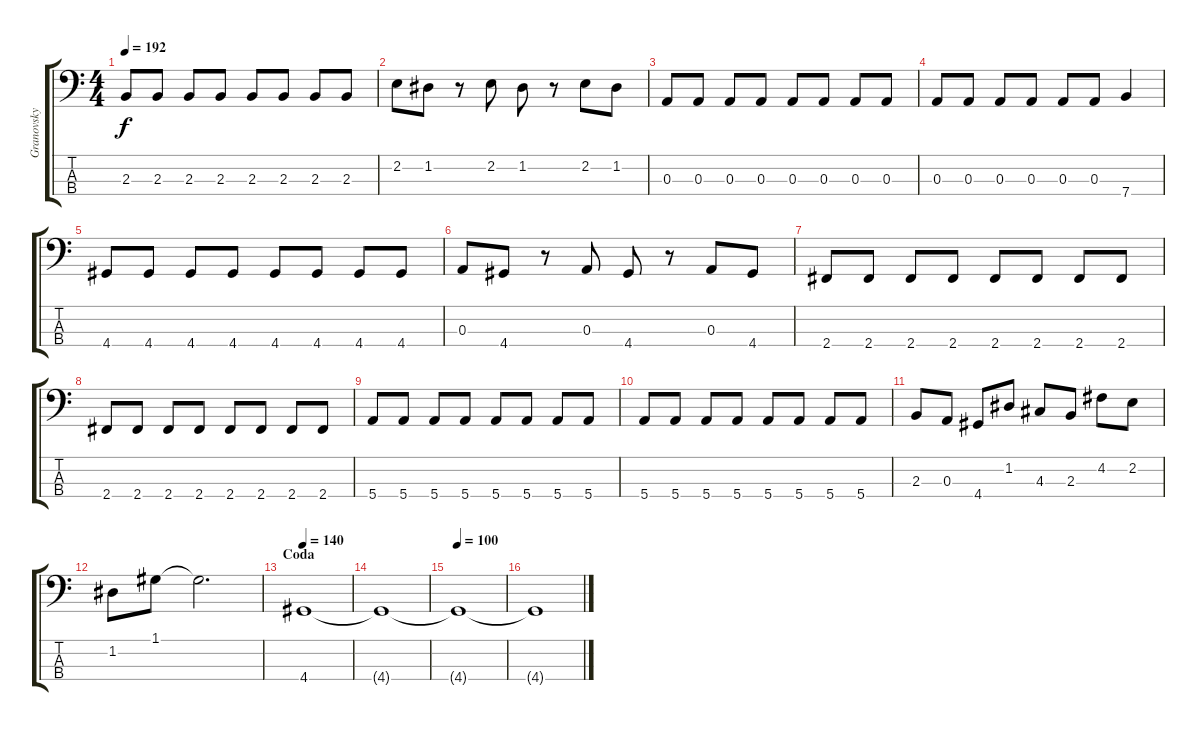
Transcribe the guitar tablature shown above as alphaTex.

\track ("Granovsky" "Granovsky") {instrument electricbassfinger}
\staff {score tabs}
\tuning (G2 D2 A1 E1) {hide}
\ts (4 4)
\tempo 192
\clef f4
\ks c
2.3.8{dy f} 2.3.8 2.3.8 2.3.8 2.3.8 2.3.8 2.3.8 2.3.8 |
2.2.8 1.2.8 r.8 2.2.8 1.2.8 r.8 2.2.8 1.2.8 |
0.3.8 0.3.8 0.3.8 0.3.8 0.3.8 0.3.8 0.3.8 0.3.8 |
0.3.8 0.3.8 0.3.8 0.3.8 0.3.8 0.3.8 7.4.4 |
4.4.8 4.4.8 4.4.8 4.4.8 4.4.8 4.4.8 4.4.8 4.4.8 |
0.3.8 4.4.8 r.8 0.3.8 4.4.8 r.8 0.3.8 4.4.8 |
2.4.8 2.4.8 2.4.8 2.4.8 2.4.8 2.4.8 2.4.8 2.4.8 |
2.4.8 2.4.8 2.4.8 2.4.8 2.4.8 2.4.8 2.4.8 2.4.8 |
5.4.8 5.4.8 5.4.8 5.4.8 5.4.8 5.4.8 5.4.8 5.4.8 |
5.4.8 5.4.8 5.4.8 5.4.8 5.4.8 5.4.8 5.4.8 5.4.8 |
2.3.8 0.3.8 4.4.8 1.2.8 4.3.8 2.3.8 4.2.8 2.2.8 |
1.2.8 1.1.8 1.1{t}.2{d} |
\section ("" "Coda")
\tempo 140
4.4.1 |
4.4{t}.1 |
\tempo 100
4.4{t}.1 |
4.4{t}.1
